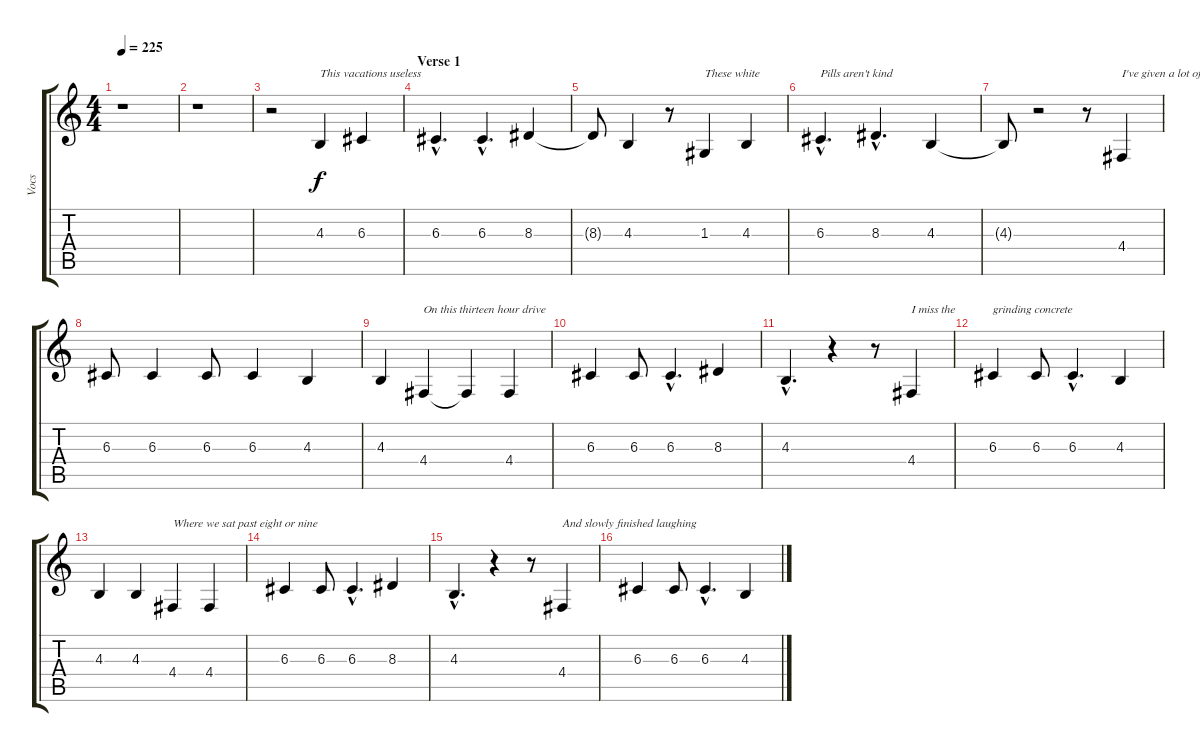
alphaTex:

\track ("Vocs" "Vocs") {instrument synthvoice}
\staff {score tabs}
\tuning (E4 B3 G3 D3 A2 E2) {hide}
\ts (4 4)
\tempo 225
\clef g2
\ks c
r.1{dy f} |
r.1 |
r.2 4.3.4{txt "This vacations useless"} 6.3.4 |
\section ("" "Verse 1")
6.3{hac}.4{d} 6.3{hac}.4{d} 8.3.4 |
8.3{t}.8 4.3.4 r.8 1.3.4{txt "These white "} 4.3.4 |
6.3{hac}.4{d txt "Pills aren't kind"} 8.3{hac}.4{d} 4.3.4 |
4.3{t}.8 r.2 r.8 4.4.4{txt "I've given a lot of thought "} |
6.3.8 6.3.4 6.3.8 6.3.4 4.3.4 |
4.3.4 4.4.4{txt "On this thirteen hour drive"} 4.4{t}.4 4.4.4 |
6.3.4 6.3.8 6.3{hac}.4{d} 8.3.4 |
4.3{hac}.4{d} r.4 r.8 4.4.4{txt "I miss the "} |
6.3.4{txt "grinding concrete "} 6.3.8 6.3{hac}.4{d} 4.3.4 |
4.3.4 4.3.4 4.4.4{txt "Where we sat past eight or nine"} 4.4.4 |
6.3.4 6.3.8 6.3{hac}.4{d} 8.3.4 |
4.3{hac}.4{d} r.4 r.8 4.4.4{txt "And slowly finished laughing "} |
6.3.4 6.3.8 6.3{hac}.4{d} 4.3.4
